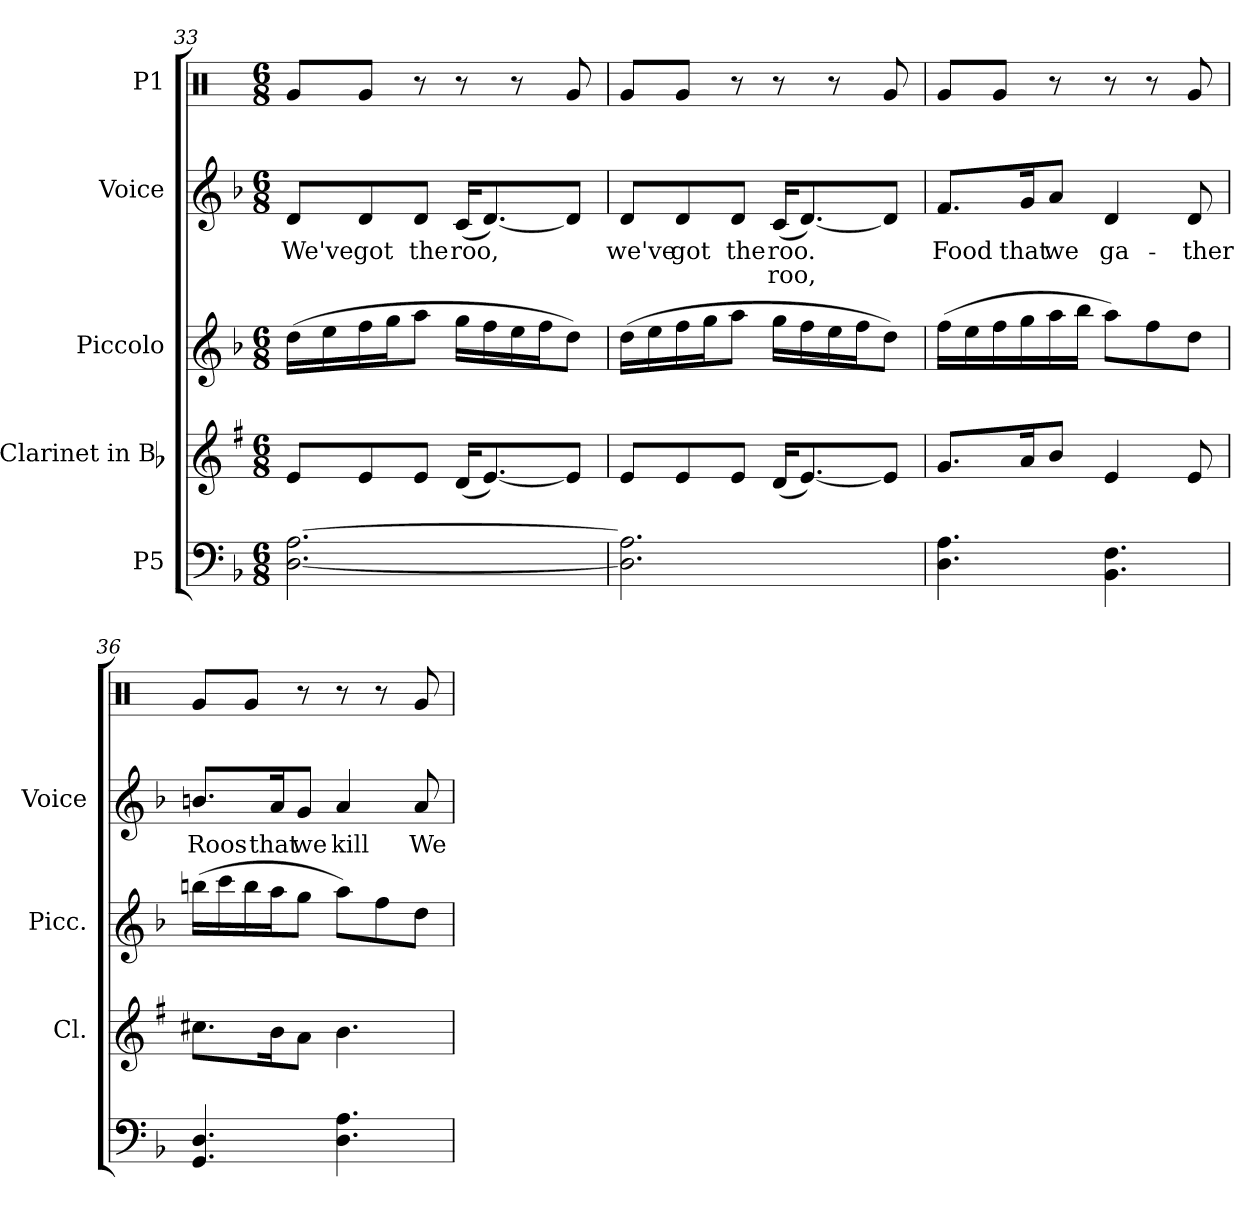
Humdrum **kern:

**kern	**kern	**kern	**kern	**text	**text	**kern
*part5	*part4	*part3	*part2	*part2	*part2	*part1
*staff5	*staff4	*staff3	*staff2	*staff2	*staff2	*staff1
*I"P5	*I"Clarinet in Bb	*I"Piccolo	*I"Voice	*	*	*I"P1
*	*I'Cl.	*I'Picc.	*I'Voice	*	*	*
*clefF4	*clefG2	*clefG2	*clefG2	*	*	*clefX
*	*ITrd1c2	*ITrd-7c-12	*	*	*	*
*k[b-]	*k[b-]	*k[b-]	*k[b-]	*	*	*k[]
*F:	*F:	*F:	*F:	*	*	*C:
*M6/8	*M6/8	*M6/8	*M6/8	*	*	*M6/8
=33	=33	=33	=33	=33	=33	=33
!	!	!	!	!LO:LY:b:color=#000000	!	!
[2.Di\ [2.Ai	8di/L	(16dddi\LL	8di/L	We've	.	8Rgi/L
.	.	16eeei\	.	.	.	.
!	!	!	!	!LO:LY:b:color=#000000	!	!
.	8di/	16fffi\	8di/	got	.	8Rgi/J
.	.	16gggi\J	.	.	.	.
!	!	!	!	!LO:LY:b:color=#000000	!	!
.	8di/J	8aaai\J	8di/J	the	.	8r
!	!	!	!	!LO:LY:b:color=#000000	!	!
.	(16ci/KL	16gggi\LL	(16ci/KL	roo,	.	8r
.	[8.di/)	16fffi\	[8.di/)	.	.	.
.	.	16eeei\	.	.	.	8r
.	.	16fffi\J	.	.	.	.
.	8di/J]	8dddi\J)	8di/J]	.	.	8Rgi/
=34	=34	=34	=34	=34	=34	=34
!	!	!	!	!LO:LY:b:color=#000000	!	!
2.Di\] 2.Ai]	8di/L	(16dddi\LL	8di/L	we've	.	8Rgi/L
.	.	16eeei\	.	.	.	.
!	!	!	!	!LO:LY:b:color=#000000	!	!
.	8di/	16fffi\	8di/	got	.	8Rgi/J
.	.	16gggi\J	.	.	.	.
!	!	!	!	!LO:LY:b:color=#000000	!	!
.	8di/J	8aaai\J	8di/J	the	.	8r
!	!	!	!	!LO:LY:b:color=#000000	!LO:LY:b:color=#000000	!
.	(16ci/KL	16gggi\LL	(16ci/KL	roo.	roo,	8r
.	[8.di/)	16fffi\	[8.di/)	.	.	.
.	.	16eeei\	.	.	.	8r
.	.	16fffi\J	.	.	.	.
.	8di/J]	8dddi\J)	8di/J]	.	.	8Rgi/
!!LO:LB:g=z
=35	=35	=35	=35	=35	=35	=35
!	!	!	!	!LO:LY:b:color=#000000	!	!
4.Di\ 4.Ai	8.fi/L	(16fffi\LL	8.fi/L	Food	.	8Rgi/L
.	.	16eeei\	.	.	.	.
.	.	16fffi\	.	.	.	8Rgi/J
!	!	!	!	!LO:LY:b:color=#000000	!	!
.	16gi/K	16gggi\	16gi/K	that	.	.
!	!	!	!	!LO:LY:b:color=#000000	!	!
.	8ai/J	16aaai\	8ai/J	we	.	8r
.	.	16bbb-i\JJ	.	.	.	.
!	!	!	!	!LO:LY:b:color=#000000	!	!
4.BB-i\ 4.Fi	4di/	8aaai\L)	4di/	ga-	.	8r
.	.	8fffi\	.	.	.	8r
!	!	!	!	!LO:LY:b:color=#000000	!	!
.	8di/	8dddi\J	8di/	-ther	.	8Rgi/
=36	=36	=36	=36	=36	=36	=36
!	!	!	!	!LO:LY:b:color=#000000	!	!
4.GGi/ 4.Di	8.bni\L	(16bbbni\LL	8.bni/L	Roos	.	8Rgi/L
.	.	16cccci\	.	.	.	.
.	.	16bbbi\	.	.	.	8Rgi/J
!	!	!	!	!LO:LY:b:color=#000000	!	!
.	16ai\K	16aaai\J	16ai/K	that	.	.
!	!	!	!	!LO:LY:b:color=#000000	!	!
.	8gi\J	8gggi\J	8gi/J	we	.	8r
!	!	!	!	!LO:LY:b:color=#000000	!	!
4.Di\ 4.Ai	4.ai\	8aaai\L)	4ai/	kill	.	8r
.	.	8fffi\	.	.	.	8r
!	!	!	!	!LO:LY:b:color=#000000	!	!
.	.	8dddi\J	8ai/	We	.	8Rgi/
=	=	=	=	=	=	=
*-	*-	*-	*-	*-	*-	*-
